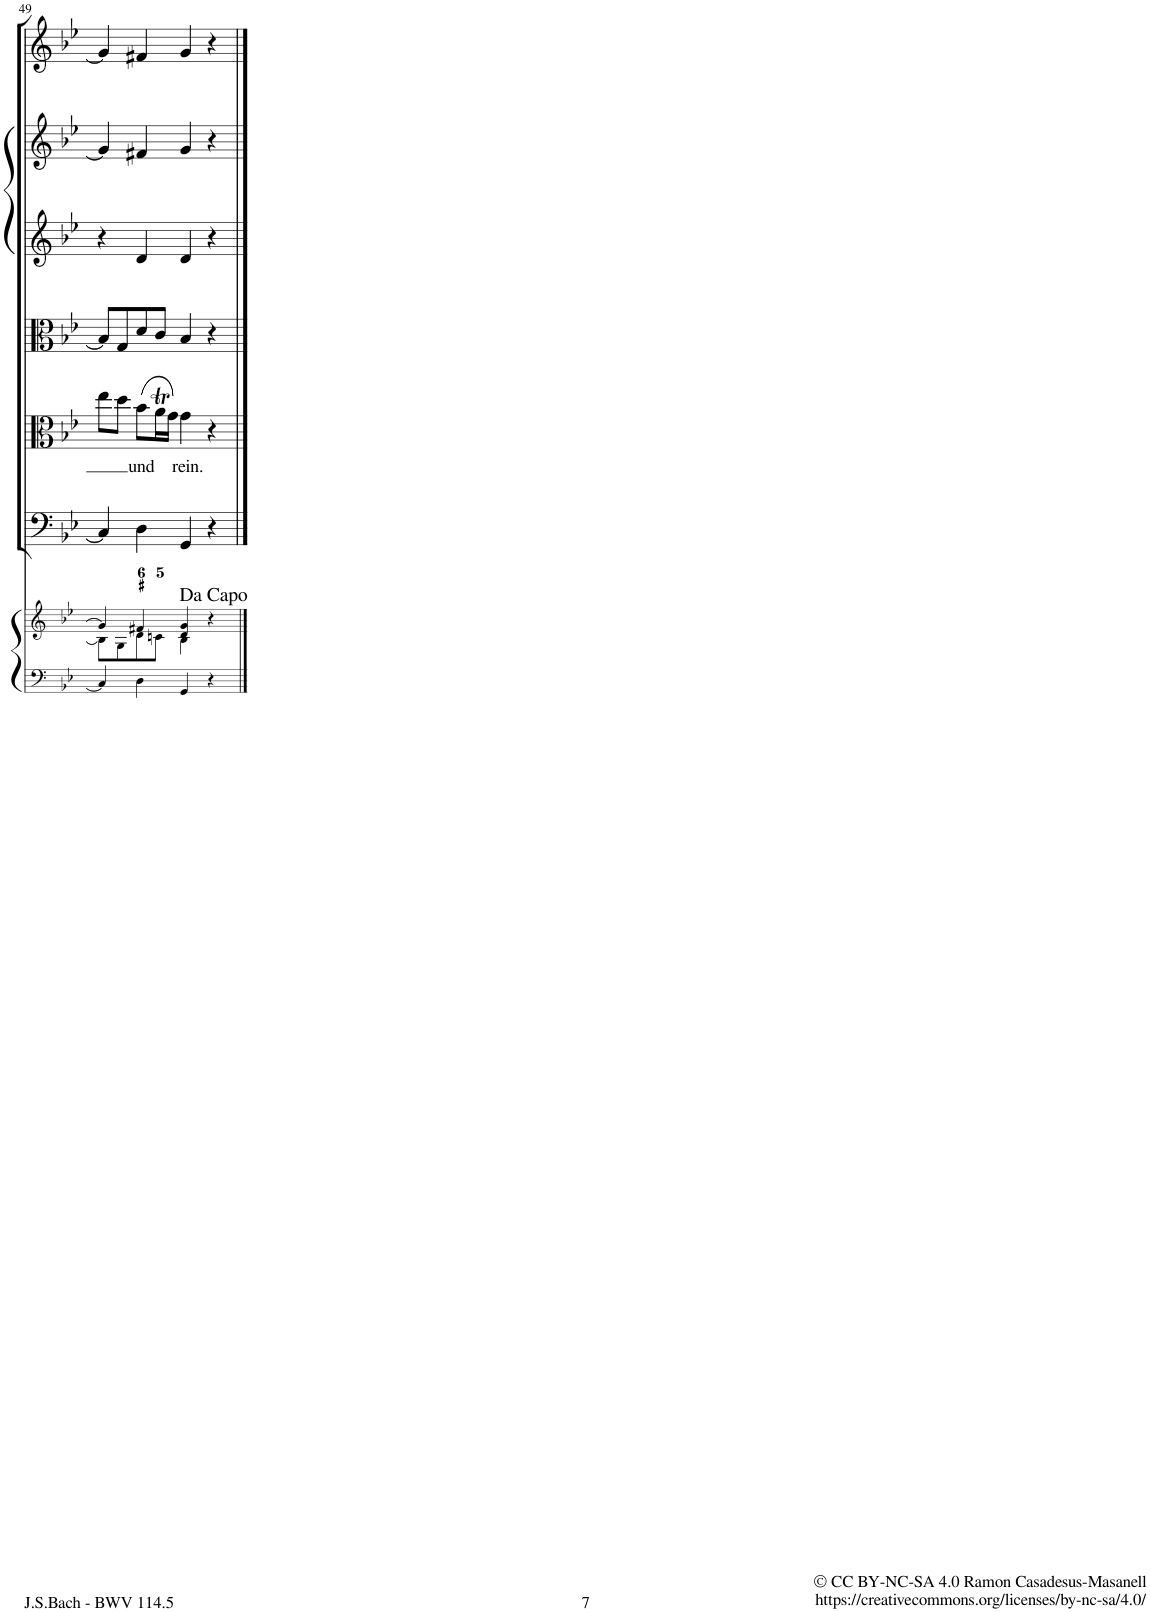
**kern	**kern	**kern	**kern	**text	**kern	**kern	**kern	**kern
*part7	*part7	*part6	*part5	*part5	*part4	*part3	*part2	*part1
*staff8	*staff7	*staff6	*staff5	*staff5	*staff4	*staff3	*staff2	*staff1
*I"Piano reduction	*	*I"Continuo	*I"Alto	*	*I"Viola	*I"Violino II	*I"Violino I	*I"Oboe I
*I'Pno	*	*	*	*	*I'Vla	*I'Vln	*I'Vln	*I'Ob
!!LO:PB:g=z
*clefF4	*clefG2	*clefF4	*clefC3	*	*clefC3	*clefG2	*clefG2	*clefG2
*k[b-e-]	*k[b-e-]	*k[b-e-]	*k[b-e-]	*	*k[b-e-]	*k[b-e-]	*k[b-e-]	*k[b-e-]
*M4/4	*M4/4	*M4/4	*M4/4	*	*M4/4	*M4/4	*M4/4	*M4/4
*met(c)	*met(c)	*met(c)	*met(c)	*	*met(c)	*met(c)	*met(c)	*met(c)
=49	=49	=49	=49	=49	=49	=49	=49	=49
*	*^	*	*	*	*	*	*	*
4C#/]	4g/]	8B-\L]	4C#/]	8ee-\L	.	8B-/L]	4r	4g/]	4g/]
.	.	8G\	.	8dd\J	.	8G/	.	.	.
!	!	!	!	!	!LO:LY:b	!	!	!	!
4D\	4f#X/	8d\	4D\	(8b-\L	und	8d/	4d/	4f#X/	4f#X/
.	.	8cn\J	.	16at\L	.	8c/J	.	.	.
.	.	.	.	16g\JJ)	.	.	.	.	.
!	!	!	!	!	!LO:LY:b	!	!	!	!
4GG/	4d/ 4g/	4B-\	4GG/	4g\	rein.	4B-/	4d/	4g/	4g/
4r	4r	4ryy	4r	4r	.	4r	4r	4r	4r
*	*v	*v	*	*	*	*	*	*	*
==	==	==	==	==	==	==	==	==
*-	*-	*-	*-	*-	*-	*-	*-	*-
